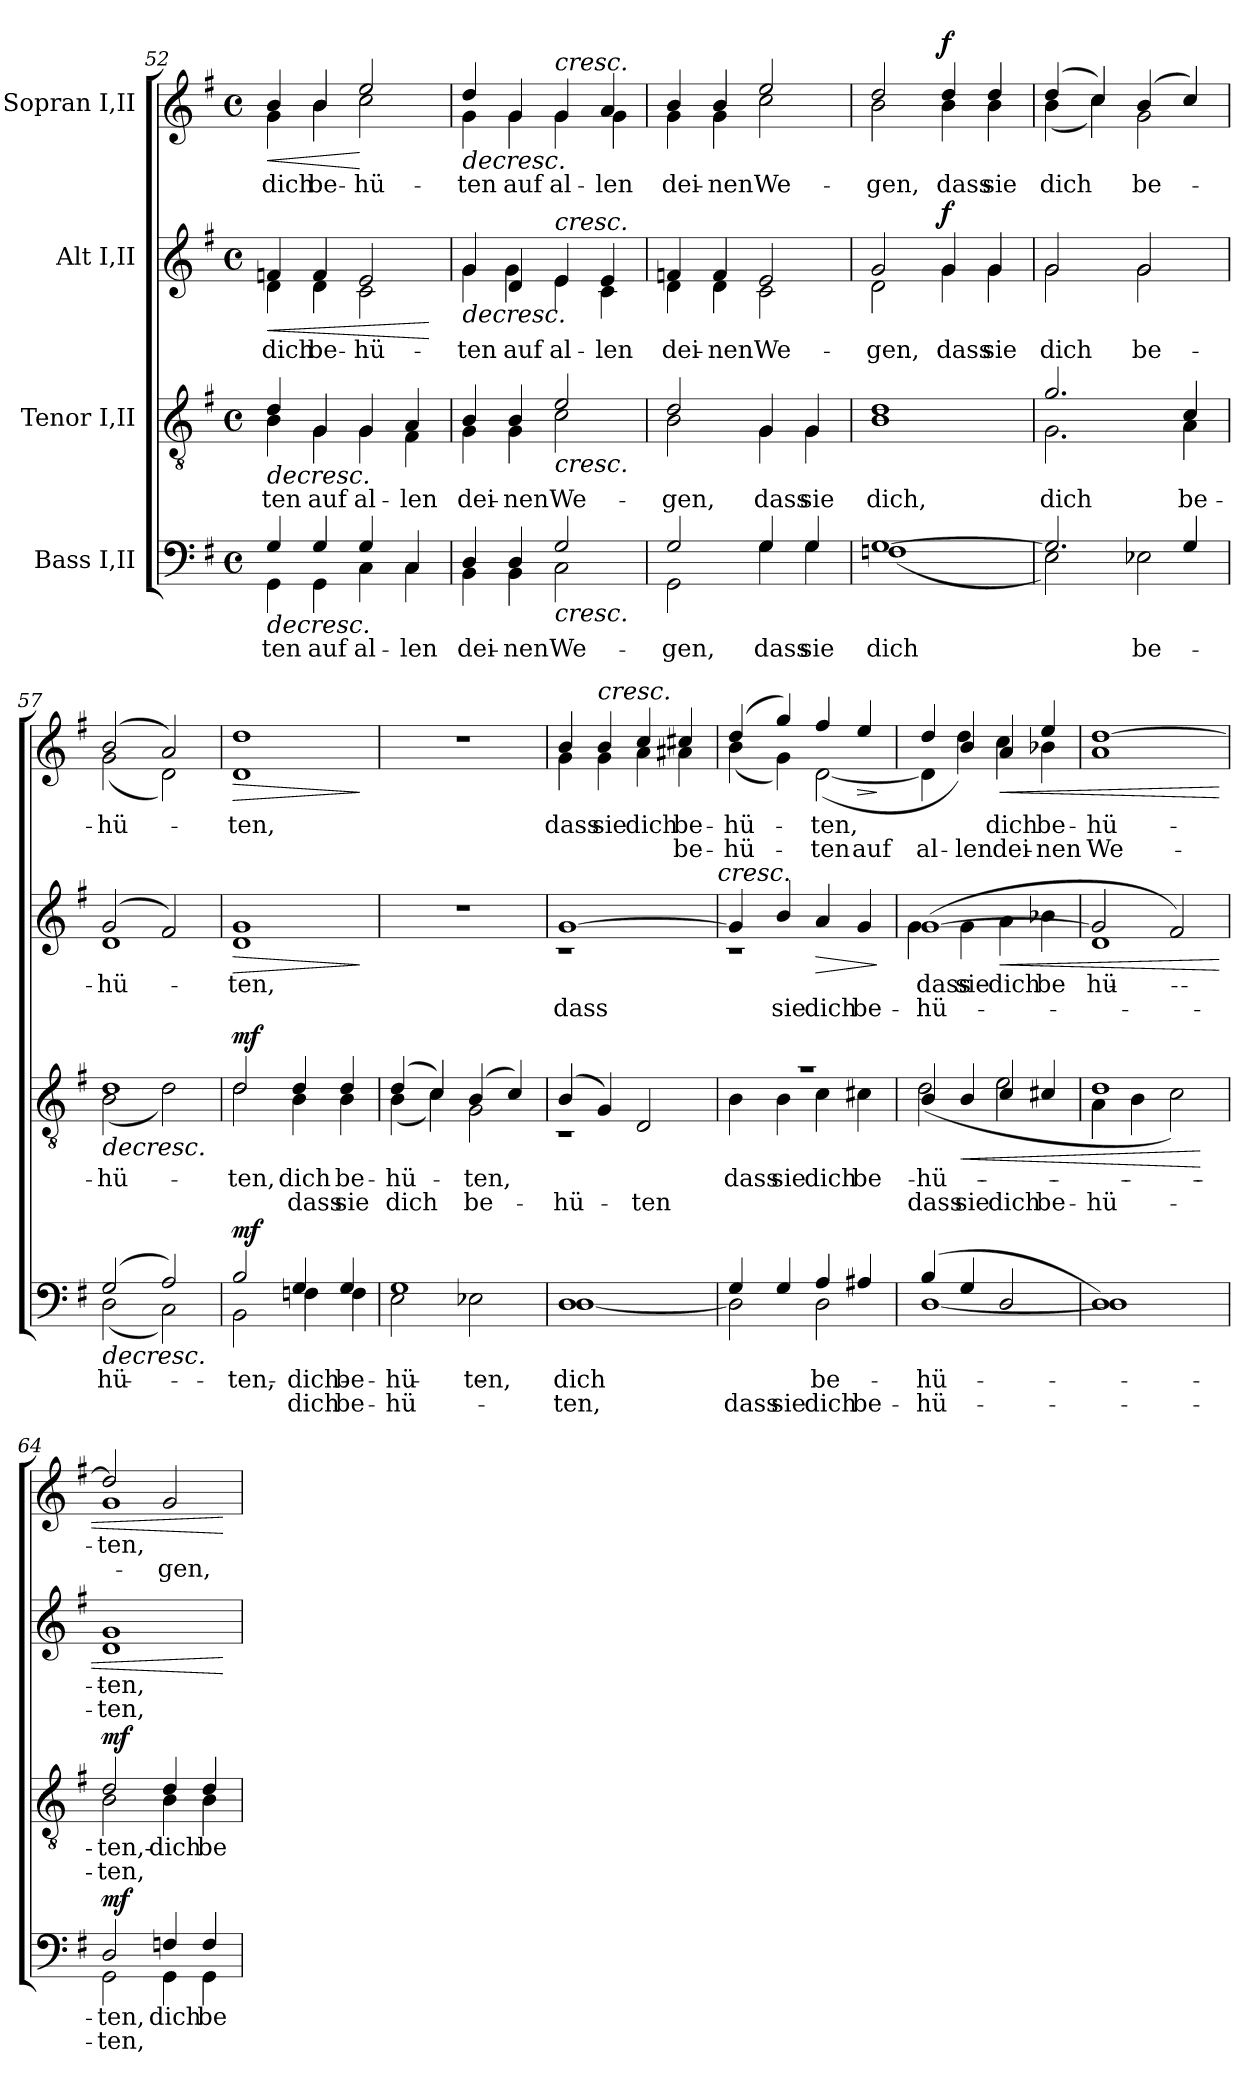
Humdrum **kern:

**kern	**text	**text	**dynam	**kern	**text	**text	**dynam	**kern	**text	**text	**dynam	**kern	**text	**text	**dynam
*part4	*part4	*part4	*part4	*part3	*part3	*part3	*part3	*part2	*part2	*part2	*part2	*part1	*part1	*part1	*part1
*staff4	*staff4	*staff4	*staff4	*staff3	*staff3	*staff3	*staff3	*staff2	*staff2	*staff2	*staff2	*staff1	*staff1	*staff1	*staff1
*I"Bass I,II	*	*	*	*I"Tenor I,II	*	*	*	*I"Alt I,II	*	*	*	*I"Sopran I,II	*	*	*
*clefF4	*	*	*	*clefGv2	*	*	*	*clefG2	*	*	*	*clefG2	*	*	*
*k[f#]	*	*	*	*k[f#]	*	*	*	*k[f#]	*	*	*	*k[f#]	*	*	*
*G:	*	*	*	*G:	*	*	*	*G:	*	*	*	*G:	*	*	*
*M4/4	*	*	*	*M4/4	*	*	*	*M4/4	*	*	*	*M4/4	*	*	*
*met(c)	*	*	*	*met(c)	*	*	*	*met(c)	*	*	*	*met(c)	*	*	*
=52	=52	=52	=52	=52	=52	=52	=52	=52	=52	=52	=52	=52	=52	=52	=52
!	!LO:LY:b	!	!LO:HP:b	!	!LO:LY:b	!	!LO:HP:b	!	!LO:LY:b	!	!LO:HP:b	!	!LO:LY:b	!	!LO:HP:b
*^	*	*	*	*^	*	*	*	*^	*	*	*	*^	*	*	*
4G/	4GG\	-ten	.	>	4d/	4B\	-ten	.	>	4fn/	4d\	dich	.	<	4b/	4g\	dich	.	<
!	!	!LO:LY:b	!	!	!	!	!LO:LY:b	!	!	!	!	!LO:LY:b	!	!	!	!	!LO:LY:b	!	!
4G/	4GG\	auf	.	.	4G/	4G\	auf	.	.	4f/	4d\	be-	.	.	4b/	4b\	be-	.	.
!	!	!LO:LY:b	!	!	!	!	!LO:LY:b	!	!	!	!	!LO:LY:b	!	!	!	!	!LO:LY:b	!	!
4G/	4C\	al-	.	.	4G/	4G\	al-	.	.	2e/	2c\	-hü-	.	.	2ee/	2cc\	-hü-	.	[
!	!	!LO:LY:b	!	!	!	!	!LO:LY:b	!	!	!	!	!	!	!	!	!	!	!	!
4C/	4C\	-len	.	.	4A/	4F#\	-len	.	.	.	.	.	.	.	.	.	.	.	.
*v	*v	*	*	*	*	*	*	*	*	*v	*v	*	*	*	*v	*v	*	*	*
*	*	*	*	*v	*v	*	*	*	*	*	*	*	*	*	*	*
.	.	.	.	.	.	.	.	.	.	.	[	.	.	.	.
!!LO:PB:g=z
=53	=53	=53	=53	=53	=53	=53	=53	=53	=53	=53	=53	=53	=53	=53	=53
*^	*	*	*	*	*	*	*	*	*	*	*	*	*	*	*
!	!	!LO:LY:b	!	!	!	!LO:LY:b	!	!	!	!LO:LY:b	!	!LO:HP:b	!	!LO:LY:b	!	!LO:HP:b
*	*	*	*	*	*^	*	*	*	*^	*	*	*	*^	*	*	*
4D/	4BB\	dei-	.	.	4B/	4G\	dei-	.	.	4g/	4g\	-ten	.	>	4dd/	4g\	-ten	.	>
!	!	!LO:LY:b	!	!	!	!	!LO:LY:b	!	!	!	!	!LO:LY:b	!	!	!	!	!LO:LY:b	!	!
4D/	4BB\	-nen	.	.	4B/	4G\	-nen	.	.	4d/	4g\	auf	.	.	4g/	4g\	auf	.	.
!	!	!	!	!	!	!	!	!	!	!	!	!	!	!	!LO:TX:a:i:t=cresc.	!	!	!	!
!	!	!	!	!	!	!	!	!	!	!LO:TX:a:i:t=cresc.	!	!	!	!	!	!	!	!	!
!	!	!LO:LY:b	!	!LO:HP:b	!	!	!LO:LY:b	!	!LO:HP:b	!	!	!LO:LY:b	!	!	!	!	!LO:LY:b	!	!
2G/	2C\	We-	.	<	2e/	2c\	We-	.	<	4e/	4e\	al-	.	.	4g/	4g\	al-	.	.
!	!	!	!	!	!	!	!	!	!	!	!	!LO:LY:b	!	!	!	!	!LO:LY:b	!	!
.	.	.	.	.	.	.	.	.	.	4e/	4c\	-len	.	.	4a/	4g\	-len	.	.
=54	=54	=54	=54	=54	=54	=54	=54	=54	=54	=54	=54	=54	=54	=54	=54	=54	=54	=54	=54
!	!	!LO:LY:b	!	!	!	!	!LO:LY:b	!	!	!	!	!LO:LY:b	!	!	!	!	!LO:LY:b	!	!
2G/	2GG\	-gen,	.	.	2d/	2B\	-gen,	.	.	4fn/	4d\	dei-	.	.	4b/	4g\	dei-	.	.
!	!	!	!	!	!	!	!	!	!	!	!	!LO:LY:b	!	!	!	!	!LO:LY:b	!	!
.	.	.	.	.	.	.	.	.	.	4f/	4d\	-nen	.	.	4b/	4g\	-nen	.	.
!	!	!LO:LY:b	!	!	!	!	!LO:LY:b	!	!	!	!	!LO:LY:b	!	!	!	!	!LO:LY:b	!	!
4G/	4G\	dass	.	]	4G/	4G\	dass	.	]	2e/	2c\	We-	.	.	2ee/	2cc\	We-	.	.
!	!	!LO:LY:b	!	!	!	!	!LO:LY:b	!	!	!	!	!	!	!	!	!	!	!	!
4G/	4G\	sie	.	.	4G/	4G\	sie	.	.	.	.	.	.	.	.	.	.	.	.
=55	=55	=55	=55	=55	=55	=55	=55	=55	=55	=55	=55	=55	=55	=55	=55	=55	=55	=55	=55
!	!	!LO:LY:b	!	!	!	!	!LO:LY:b	!	!	!	!	!LO:LY:b	!	!	!	!	!LO:LY:b	!	!
[1G	(<1Fn	dich	.	.	1d	1B	dich,	.	.	2g/	2d\	-gen,	.	.	2dd/	2b\	-gen,	.	.
!	!	!	!	!	!	!	!	!	!	!	!	!LO:LY:b	!	!LO:DY:b	!	!	!LO:LY:b	!	!LO:DY:b
.	.	.	.	.	.	.	.	.	.	4g/	4g\	dass	.	f	4dd/	4b\	dass	.	f
!	!	!	!	!	!	!	!	!	!	!	!	!LO:LY:b	!	!	!	!	!LO:LY:b	!	!
.	.	.	.	.	.	.	.	.	.	4g/	4g\	sie	.	.	4dd/	4b\	sie	.	.
=56	=56	=56	=56	=56	=56	=56	=56	=56	=56	=56	=56	=56	=56	=56	=56	=56	=56	=56	=56
!	!	!	!	!	!	!	!LO:LY:b	!	!	!	!	!LO:LY:b	!	!	!	!	!LO:LY:b	!	!
2.G/]	2E\)	.	.	.	2.g/	2.G\	dich	.	.	2g/	2g\	dich	.	.	(>4dd/	(<4b\	dich	.	.
.	.	.	.	.	.	.	.	.	.	.	.	.	.	.	4cc/)	4cc\)	.	.	.
!	!	!LO:LY:b	!	!	!	!	!	!	!	!	!	!LO:LY:b	!	!	!	!	!LO:LY:b	!	!
.	2E-X\	be-	.	.	.	.	.	.	.	2g/	2g\	be-	.	.	(>4b/	2g\	be-	.	.
!	!	!	!	!	!	!	!LO:LY:b	!	!	!	!	!	!	!	!	!	!	!	!
4G/	.	.	.	.	4c/	4A\	be-	.	.	.	.	.	.	.	4cc/)	.	.	.	.
=57	=57	=57	=57	=57	=57	=57	=57	=57	=57	=57	=57	=57	=57	=57	=57	=57	=57	=57	=57
!	!	!LO:LY:b	!	!LO:HP:b	!	!	!LO:LY:b	!	!LO:HP:b	!	!	!LO:LY:b	!	!	!	!	!LO:LY:b	!	!
(>2G/	(<2D\	-hü-	.	>	1d	(<2B\	-hü-	.	>	(>2g/	1d	-hü-	.	.	(>2b/	(<2g\	-hü-	.	.
2A/)	2C\)	.	.	.	.	2d\)	.	.	.	2f#/)	.	.	.	.	2a/)	2d\)	.	.	.
*v	*v	*	*	*	*	*	*	*	*	*v	*v	*	*	*	*v	*v	*	*	*
*	*	*	*	*v	*v	*	*	*	*	*	*	*	*	*	*	*
.	.	.	[	.	.	.	.	.	.	.	.	.	.	.	.
=58	=58	=58	=58	=58	=58	=58	=58	=58	=58	=58	=58	=58	=58	=58	=58
*^	*	*	*	*	*	*	*	*	*	*	*	*	*	*	*
!	!	!LO:LY:b	!	!LO:DY:b	!	!LO:LY:b	!	!LO:DY:b	!	!LO:LY:b	!	!LO:HP:b	!	!LO:LY:b	!	!LO:HP:b
*	*	*	*	*	*^	*	*	*	*^	*	*	*	*^	*	*	*
2B/	2BB\	-ten,	.	mf	2d/	2d\	-ten,	.	mf	1g	1d	-ten,	.	>	1dd	1d	-ten,	.	>
!	!	!	!LO:LY:b	!	!	!	!	!	!	!	!	!	!	!	!	!	!	!	!
!	!	!LO:LY:b	!	!	!	!	!	!LO:LY:b	!	!	!	!	!	!	!	!	!	!	!
!	!	!	!	!	!	!	!LO:LY:b	!	!	!	!	!	!	!	!	!	!	!	!
4G/	4Fn\	dich	dich	.	4d/	4B\	dich	dass	[	.	.	.	.	.	.	.	.	.	.
!	!	!	!LO:LY:b	!	!	!	!	!	!	!	!	!	!	!	!	!	!	!	!
!	!	!LO:LY:b	!	!	!	!	!	!LO:LY:b	!	!	!	!	!	!	!	!	!	!	!
!	!	!	!	!	!	!	!LO:LY:b	!	!	!	!	!	!	!	!	!	!	!	!
4G/	4F\	be-	be-	.	4d/	4B\	be-	sie	.	.	.	.	.	.	.	.	.	.	.
*v	*v	*	*	*	*	*	*	*	*	*v	*v	*	*	*	*v	*v	*	*	*
*	*	*	*	*v	*v	*	*	*	*	*	*	*	*	*	*	*
.	.	.	.	.	.	.	.	.	.	.	]	.	.	.	]
=59	=59	=59	=59	=59	=59	=59	=59	=59	=59	=59	=59	=59	=59	=59	=59
!	!	!LO:LY:b	!	!	!	!	!	!	!	!	!	!	!	!	!
*^	*	*	*	*	*	*	*	*	*	*	*	*	*	*	*
!	!	!LO:LY:b	!	!	!	!	!LO:LY:b	!	!	!	!	!	!	!	!	!
*	*	*	*	*	*^	*	*	*	*	*	*	*	*	*	*	*
!	!	!	!	!	!	!	!LO:LY:b	!	!	!	!	!	!	!	!	!	!
1G	2E\	-hü-	-hü-	.	(>4d/	(<4B\	-hü-	dich	.	1r	.	.	.	1r	.	.	.
.	.	.	.	.	4c/)	4c\)	.	.	.	.	.	.	.	.	.	.	.
!	!	!LO:LY:b	!	!	!	!	!	!LO:LY:b	!	!	!	!	!	!	!	!	!
!	!	!	!	!	!	!	!LO:LY:b	!	!	!	!	!	!	!	!	!	!
.	2E-X\	-ten,	.	.	(>4B/	2G\	-ten,	be-	.	.	.	.	.	.	.	.	.
.	.	.	.	.	4c/)	.	.	.	.	.	.	.	.	.	.	.	.
!!LO:LB:g=z
=60	=60	=60	=60	=60	=60	=60	=60	=60	=60	=60	=60	=60	=60	=60	=60	=60	=60
!	!	!	!LO:LY:b	!	!	!	!	!	!	!	!	!	!	!	!	!	!
!	!	!LO:LY:b	!	!	!	!	!	!LO:LY:b	!	!	!	!LO:LY:b	!LO:HP:b	!	!LO:LY:b	!	!
*	*	*	*	*	*	*	*	*	*	*^	*	*	*	*^	*	*	*
1D	[1D	dich	-ten,	.	(>4B/	1rC	.	-hü-	.	[1g	1rc	.	dass	>	4b/	4g\	dass	.	.
!	!	!	!	!	!	!	!	!	!	!	!	!	!	!	!LO:TX:a:i:t=cresc.	!	!	!	!
!	!	!	!	!	!	!	!	!	!	!	!	!	!	!	!	!	!LO:LY:b	!	!
.	.	.	.	.	4G/)	.	.	.	.	.	.	.	.	.	4b/	4g\	sie	.	.
!	!	!	!	!	!	!	!	!LO:LY:b	!	!	!	!	!	!	!	!	!LO:LY:b	!	!
.	.	.	.	.	2D/	.	.	-ten	.	.	.	.	.	.	4cc/	4a\	dich	.	.
!	!	!	!	!	!	!	!	!	!	!	!	!	!	!	!	!	!	!LO:LY:b	!
!	!	!	!	!	!	!	!	!	!	!	!	!	!	!	!	!	!LO:LY:b	!	!
.	.	.	.	.	.	.	.	.	.	.	.	.	.	.	4cc#X/	4a#X\	be-	be-	.
*v	*v	*	*	*	*	*	*	*	*	*v	*v	*	*	*	*v	*v	*	*	*
*	*	*	*	*v	*v	*	*	*	*	*	*	*	*	*	*	*
.	.	.	.	.	.	.	.	.	.	.	]	.	.	.	.
!	!	!	!	!	!	!	!	!LO:TX:a:i:t=cresc.	!	!	!	!	!	!	!
=61	=61	=61	=61	=61	=61	=61	=61	=61	=61	=61	=61	=61	=61	=61	=61
!	!	!LO:LY:b	!	!	!LO:LY:b	!	!	!	!	!	!	!	!	!LO:LY:b	!
*^	*	*	*	*^	*	*	*	*^	*	*	*	*^	*	*	*
!	!	!	!	!	!	!	!	!	!	!	!	!	!	!	!	!	!LO:LY:b	!	!
4G/	2D\]	.	dass	.	1ra	4B\	dass	.	.	4g/]	1rc	.	.	.	(>4dd/	(<4b\	-hü-	-hü-	.
!	!	!	!LO:LY:b	!	!	!	!LO:LY:b	!	!	!	!	!	!LO:LY:b	!	!	!	!	!	!
4G/	.	.	sie	.	.	4B\	sie	.	.	4b/	.	.	sie	.	4gg/)	4g\)	.	.	.
!	!	!	!LO:LY:b	!	!	!	!	!	!	!	!	!	!	!	!	!	!	!	!
!	!	!LO:LY:b	!	!	!	!	!LO:LY:b	!	!	!	!	!	!LO:LY:b	!LO:HP:b	!	!	!	!LO:LY:b	!
!	!	!	!	!	!	!	!	!	!	!	!	!	!	!	!	!	!LO:LY:b	!	!
4A/	2D\	be-	dich	.	.	4c\	dich	.	.	4a/	.	.	dich	>	4ff#/	(<[2d\	-ten,	-ten	.
!	!	!	!LO:LY:b	!	!	!	!LO:LY:b	!	!	!	!	!	!LO:LY:b	!	!	!	!	!LO:LY:b	!LO:HP:b
4A#X/	.	.	be-	.	.	4c#X\	be-	.	.	4g/	.	.	be-	.	4ee/	.	.	auf	>
*v	*v	*	*	*	*	*	*	*	*	*v	*v	*	*	*	*v	*v	*	*	*
*	*	*	*	*v	*v	*	*	*	*	*	*	*	*	*	*	*
.	.	.	.	.	.	.	.	.	.	.	]	.	.	.	]
=62	=62	=62	=62	=62	=62	=62	=62	=62	=62	=62	=62	=62	=62	=62	=62
!	!	!LO:LY:b	!	!	!	!	!	!	!	!	!	!	!	!	!
*^	*	*	*	*	*	*	*	*	*	*	*	*	*	*	*
!	!	!LO:LY:b	!	!	!	!	!LO:LY:b	!	!	!	!	!	!	!	!	!
*	*	*	*	*	*^	*	*	*	*	*	*	*	*	*	*	*
!	!	!	!	!	!	!	!LO:LY:b	!	!	!	!	!LO:LY:b	!	!	!	!	!
*	*	*	*	*	*	*	*	*	*	*^	*	*	*	*	*	*	*
!	!	!	!	!	!	!	!	!	!	!	!	!LO:LY:b	!	!	!	!	!LO:LY:b	!
*	*	*	*	*	*	*	*	*	*	*	*	*	*	*	*^	*	*	*
(>4B/	[1D	-hü-	-hü-	.	4B/	(<2d\	-hü-	dass	.	(>[1g	4g\	dass	-hü-	.	4dd/	4d\]	.	al-	.
!	!	!	!	!	!	!	!	!LO:LY:b	!LO:HP:b	!	!	!LO:LY:b	!	!	!	!	!	!LO:LY:b	!
4G/	.	.	.	.	4B/	.	.	sie	<	.	4g\	sie	.	.	4b/	4dd\)	.	-len	.
!	!	!	!	!	!	!	!	!LO:LY:b	!	!	!	!LO:LY:b	!	!LO:HP:b	!	!	!	!LO:LY:b	!LO:HP:b
!	!	!	!	!	!	!	!	!	!	!	!	!	!	!	!	!	!LO:LY:b	!	!
2D/	.	.	.	.	4c/	2e\	.	dich	.	.	4a\	dich	.	<	4a/	4cc\	dich	dei-	<
!	!	!	!	!	!	!	!	!LO:LY:b	!	!	!	!LO:LY:b	!	!	!	!	!	!LO:LY:b	!
!	!	!	!	!	!	!	!	!	!	!	!	!	!	!	!	!	!LO:LY:b	!	!
.	.	.	.	.	4c#X/	.	.	be-	.	.	4b-X\	be-	.	.	4ee/	4b-X\	be-	-nen	.
*v	*v	*	*	*	*	*	*	*	*	*v	*v	*	*	*	*v	*v	*	*	*
*	*	*	*	*v	*v	*	*	*	*	*	*	*	*	*	*	*
.	.	.	.	.	.	.	]	.	.	.	]	.	.	.	]
=63	=63	=63	=63	=63	=63	=63	=63	=63	=63	=63	=63	=63	=63	=63	=63
*^	*	*	*	*	*	*	*	*	*	*	*	*	*	*	*
!	!	!	!	!	!	!	!LO:LY:b	!	!	!LO:LY:b	!	!	!	!	!LO:LY:b	!
*	*	*	*	*	*^	*	*	*	*^	*	*	*	*^	*	*	*
!	!	!	!	!	!	!	!	!	!	!	!	!	!	!	!	!	!LO:LY:b	!	!
1D)	1D]	.	.	.	1d	4A\	.	-hü-	.	2g/]	1d	-hü-	.	.	[1dd	1a	-hü-	We-	.
.	.	.	.	.	.	4B\	.	.	.	.	.	.	.	.	.	.	.	.	.
.	.	.	.	.	.	2c\)	.	.	.	2f#/)	.	.	.	.	.	.	.	.	.
*v	*v	*	*	*	*	*	*	*	*	*v	*v	*	*	*	*v	*v	*	*	*
*	*	*	*	*v	*v	*	*	*	*	*	*	*	*	*	*	*
.	.	.	]	.	.	.	[	.	.	.	.	.	.	.	.
=64	=64	=64	=64	=64	=64	=64	=64	=64	=64	=64	=64	=64	=64	=64	=64
!	!	!LO:LY:b	!	!	!	!	!	!	!	!	!	!	!	!	!
*^	*	*	*	*	*	*	*	*	*	*	*	*	*	*	*
!	!	!LO:LY:b	!	!	!	!	!LO:LY:b	!	!	!	!	!	!	!	!	!
*	*	*	*	*	*^	*	*	*	*	*	*	*	*	*	*	*
!	!	!	!	!	!	!	!LO:LY:b	!	!	!	!	!LO:LY:b	!	!	!	!	!
*	*	*	*	*	*	*	*	*	*	*^	*	*	*	*	*	*	*
!	!	!	!	!LO:DY:b	!	!	!	!	!LO:DY:b	!	!	!LO:LY:b	!	!	!	!LO:LY:b	!	!
*	*	*	*	*	*	*	*	*	*	*	*	*	*	*	*^	*	*	*
2D/	2GG\	-ten,	-ten,	mf	2d/	2B\	-ten,	-ten,	mf	1g	1d	-ten,	-ten,	.	2dd/]	1g	-ten,	.	.
!	!	!LO:LY:b	!	!	!	!	!LO:LY:b	!	!	!	!	!	!	!	!	!	!	!LO:LY:b	!
4Fn/	4GG\	dich	.	.	4d/	4B\	dich	.	.	.	.	.	.	.	2g/	.	.	-gen,	.
!	!	!LO:LY:b	!	!	!	!	!LO:LY:b	!	!	!	!	!	!	!	!	!	!	!	!
4F/	4GG\	be-	.	.	4d/	4B\	be-	.	.	.	.	.	.	.	.	.	.	.	.
*v	*v	*	*	*	*	*	*	*	*	*v	*v	*	*	*	*v	*v	*	*	*
*	*	*	*	*v	*v	*	*	*	*	*	*	*	*	*	*	*
.	.	.	.	.	.	.	.	.	.	.	[	.	.	.	[
=	=	=	=	=	=	=	=	=	=	=	=	=	=	=	=
*-	*-	*-	*-	*-	*-	*-	*-	*-	*-	*-	*-	*-	*-	*-	*-
